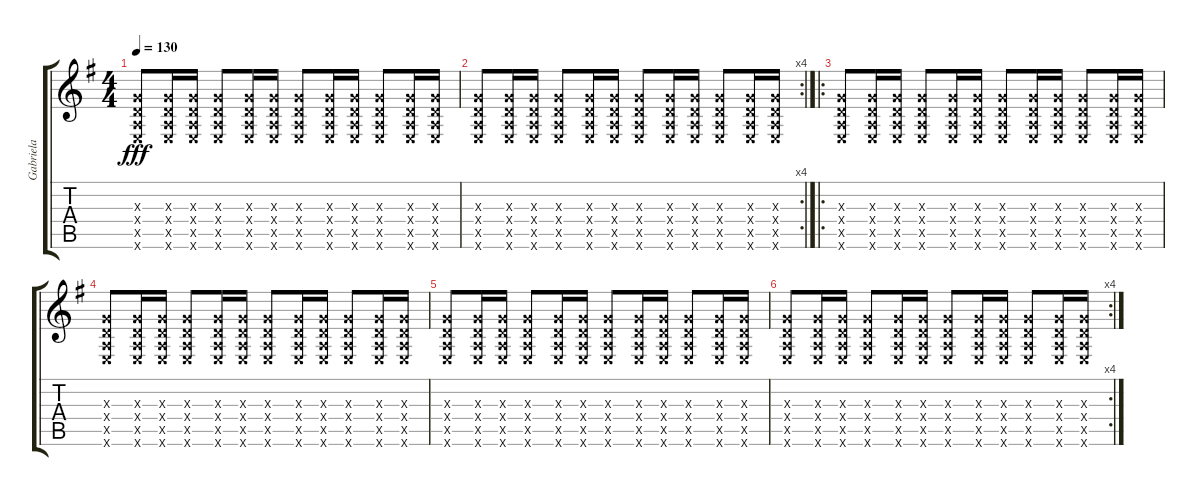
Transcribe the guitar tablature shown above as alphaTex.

\track ("Gabriela" "Gabriela") {instrument acousticguitarnylon}
\staff {score tabs}
\tuning (E4 B3 G3 D3 A2 E2) {hide}
\ts (4 4)
\tempo 130
\clef g2
\ks eminor
(0.3{x} 0.4{x} 0.5{x} 0.6{x}).8{dy fff} (0.3{x} 0.4{x} 0.5{x} 0.6{x}).16 (0.3{x} 0.4{x} 0.5{x} 0.6{x}).16 (0.3{x} 0.4{x} 0.5{x} 0.6{x}).8 (0.3{x} 0.4{x} 0.5{x} 0.6{x}).16 (0.3{x} 0.4{x} 0.5{x} 0.6{x}).16 (0.3{x} 0.4{x} 0.5{x} 0.6{x}).8 (0.3{x} 0.4{x} 0.5{x} 0.6{x}).16 (0.3{x} 0.4{x} 0.5{x} 0.6{x}).16 (0.3{x} 0.4{x} 0.5{x} 0.6{x}).8 (0.3{x} 0.4{x} 0.5{x} 0.6{x}).16 (0.3{x} 0.4{x} 0.5{x} 0.6{x}).16 |
\rc 4
(0.3{x} 0.4{x} 0.5{x} 0.6{x}).8 (0.3{x} 0.4{x} 0.5{x} 0.6{x}).16 (0.3{x} 0.4{x} 0.5{x} 0.6{x}).16 (0.3{x} 0.4{x} 0.5{x} 0.6{x}).8 (0.3{x} 0.4{x} 0.5{x} 0.6{x}).16 (0.3{x} 0.4{x} 0.5{x} 0.6{x}).16 (0.3{x} 0.4{x} 0.5{x} 0.6{x}).8 (0.3{x} 0.4{x} 0.5{x} 0.6{x}).16 (0.3{x} 0.4{x} 0.5{x} 0.6{x}).16 (0.3{x} 0.4{x} 0.5{x} 0.6{x}).8 (0.3{x} 0.4{x} 0.5{x} 0.6{x}).16 (0.3{x} 0.4{x} 0.5{x} 0.6{x}).16 |
\ro
(0.3{x} 0.4{x} 0.5{x} 0.6{x}).8{volume 0} (0.3{x} 0.4{x} 0.5{x} 0.6{x}).16 (0.3{x} 0.4{x} 0.5{x} 0.6{x}).16 (0.3{x} 0.4{x} 0.5{x} 0.6{x}).8 (0.3{x} 0.4{x} 0.5{x} 0.6{x}).16 (0.3{x} 0.4{x} 0.5{x} 0.6{x}).16 (0.3{x} 0.4{x} 0.5{x} 0.6{x}).8 (0.3{x} 0.4{x} 0.5{x} 0.6{x}).16 (0.3{x} 0.4{x} 0.5{x} 0.6{x}).16 (0.3{x} 0.4{x} 0.5{x} 0.6{x}).8 (0.3{x} 0.4{x} 0.5{x} 0.6{x}).16 (0.3{x} 0.4{x} 0.5{x} 0.6{x}).16 |
(0.3{x} 0.4{x} 0.5{x} 0.6{x}).8 (0.3{x} 0.4{x} 0.5{x} 0.6{x}).16 (0.3{x} 0.4{x} 0.5{x} 0.6{x}).16 (0.3{x} 0.4{x} 0.5{x} 0.6{x}).8 (0.3{x} 0.4{x} 0.5{x} 0.6{x}).16 (0.3{x} 0.4{x} 0.5{x} 0.6{x}).16 (0.3{x} 0.4{x} 0.5{x} 0.6{x}).8 (0.3{x} 0.4{x} 0.5{x} 0.6{x}).16 (0.3{x} 0.4{x} 0.5{x} 0.6{x}).16 (0.3{x} 0.4{x} 0.5{x} 0.6{x}).8 (0.3{x} 0.4{x} 0.5{x} 0.6{x}).16 (0.3{x} 0.4{x} 0.5{x} 0.6{x}).16 |
(0.3{x} 0.4{x} 0.5{x} 0.6{x}).8 (0.3{x} 0.4{x} 0.5{x} 0.6{x}).16 (0.3{x} 0.4{x} 0.5{x} 0.6{x}).16 (0.3{x} 0.4{x} 0.5{x} 0.6{x}).8 (0.3{x} 0.4{x} 0.5{x} 0.6{x}).16 (0.3{x} 0.4{x} 0.5{x} 0.6{x}).16 (0.3{x} 0.4{x} 0.5{x} 0.6{x}).8 (0.3{x} 0.4{x} 0.5{x} 0.6{x}).16 (0.3{x} 0.4{x} 0.5{x} 0.6{x}).16 (0.3{x} 0.4{x} 0.5{x} 0.6{x}).8 (0.3{x} 0.4{x} 0.5{x} 0.6{x}).16 (0.3{x} 0.4{x} 0.5{x} 0.6{x}).16 |
\rc 4
(0.3{x} 0.4{x} 0.5{x} 0.6{x}).8 (0.3{x} 0.4{x} 0.5{x} 0.6{x}).16 (0.3{x} 0.4{x} 0.5{x} 0.6{x}).16 (0.3{x} 0.4{x} 0.5{x} 0.6{x}).8 (0.3{x} 0.4{x} 0.5{x} 0.6{x}).16 (0.3{x} 0.4{x} 0.5{x} 0.6{x}).16 (0.3{x} 0.4{x} 0.5{x} 0.6{x}).8 (0.3{x} 0.4{x} 0.5{x} 0.6{x}).16 (0.3{x} 0.4{x} 0.5{x} 0.6{x}).16 (0.3{x} 0.4{x} 0.5{x} 0.6{x}).8 (0.3{x} 0.4{x} 0.5{x} 0.6{x}).16 (0.3{x} 0.4{x} 0.5{x} 0.6{x}).16
